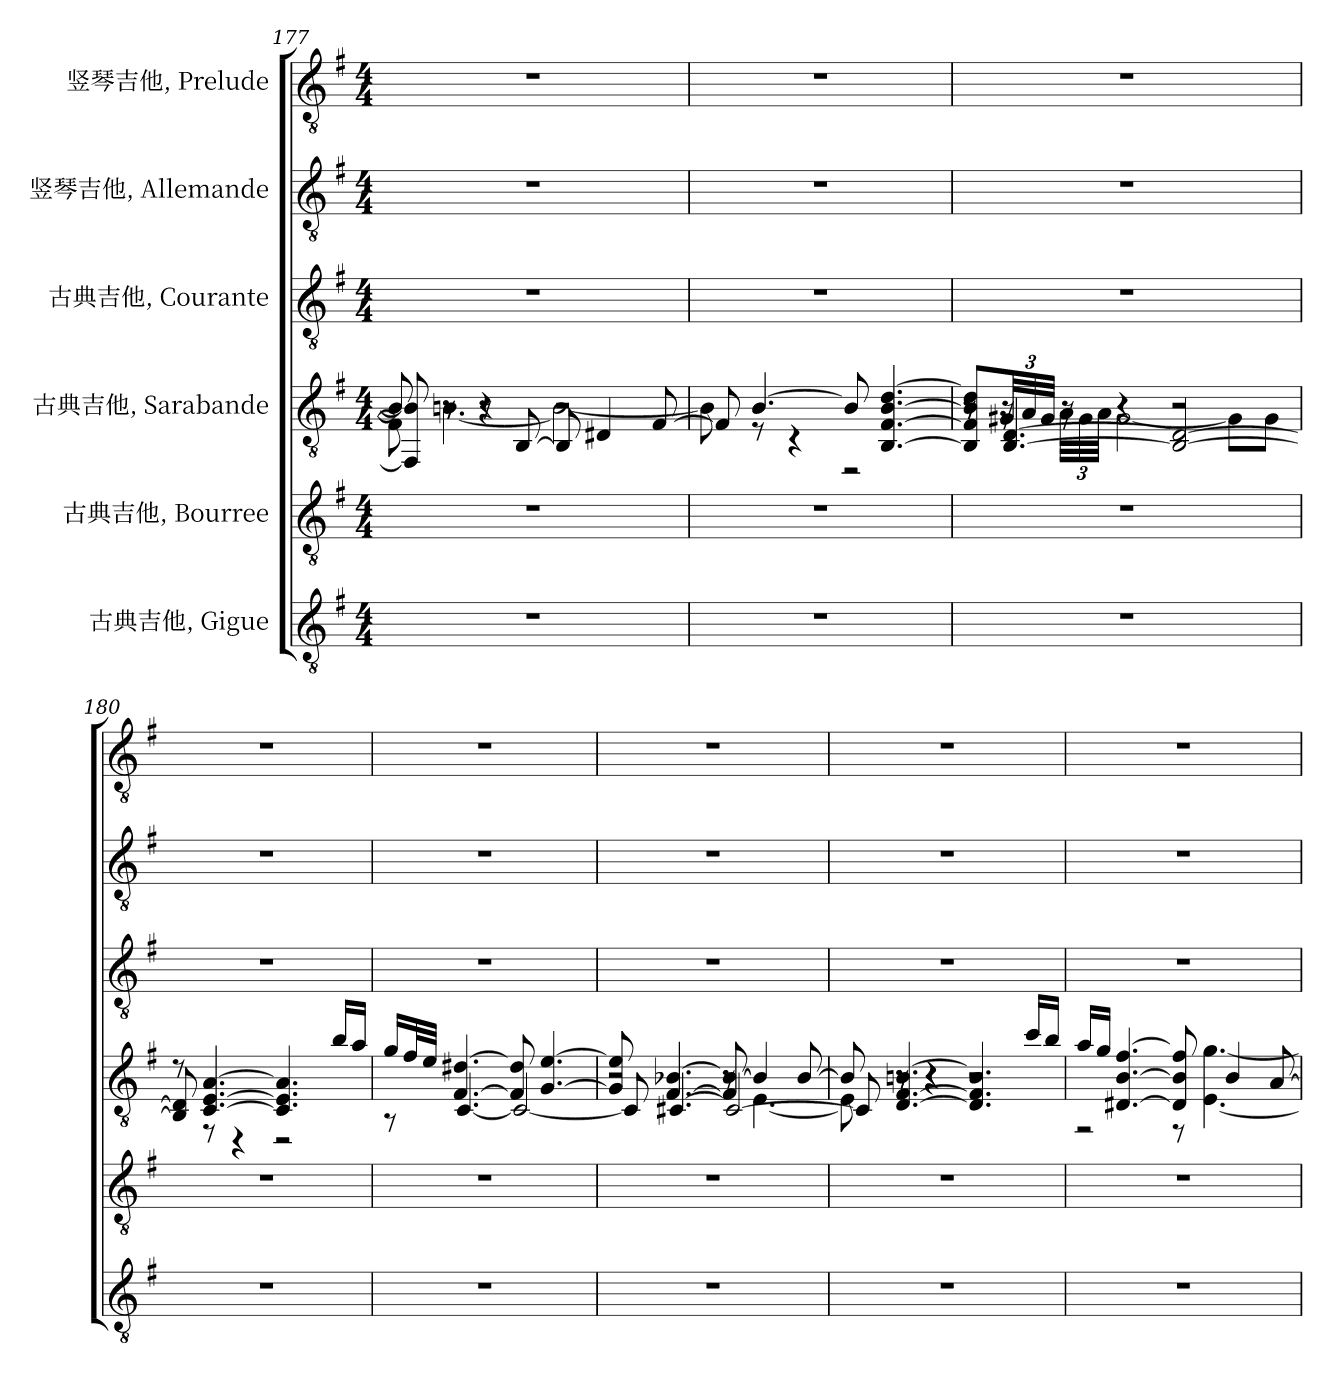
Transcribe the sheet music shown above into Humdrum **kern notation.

**kern	**kern	**kern	**kern	**kern	**kern
*part6	*part5	*part4	*part3	*part2	*part1
*staff6	*staff5	*staff4	*staff3	*staff2	*staff1
*I"古典吉他, Gigue	*I"古典吉他, Bourree	*I"古典吉他, Sarabande	*I"古典吉他, Courante	*I"竖琴吉他, Allemande	*I"竖琴吉他, Prelude
*clefGv2	*clefGv2	*clefGv2	*clefGv2	*clefGv2	*clefGv2
*k[f#]	*k[f#]	*k[f#]	*k[f#]	*k[f#]	*k[f#]
*M4/4	*M4/4	*M4/4	*M4/4	*M4/4	*M4/4
=177	=177	=177	=177	=177	=177
*	*	*^	*	*	*
*	*	*	*^	*	*	*
1r	1r	8B/]	8F#\]	8FF#/] 8B-/]	1r	1r	1r
.	.	8r	[4.Bn\	8r	.	.	.
.	.	8r	.	4r	.	.	.
.	.	[8BB/	.	.	.	.	.
.	.	8BB/]	2B\_	2r	.	.	.
.	.	4D#X/	.	.	.	.	.
.	.	[8F#/	.	.	.	.	.
*	*	*	*v	*v	*	*	*
=178	=178	=178	=178	=178	=178	=178
1r	1r	8F#/]	8B\]	1r	1r	1r
.	.	[4.B/	8r	.	.	.
.	.	.	4r	.	.	.
.	.	8B/]	2r	.	.	.
.	.	[4.BB/ [4.F#/ [4.B/ [4.d/	.	.	.	.
!!LO:LB:g=z
=179	=179	=179	=179	=179	=179	=179
*	*	*	*^	*	*	*
1r	1r	8BB/] 8F#/] 8B/] 8d/]L	8r	8r	1r	1r	1r
*	*	*Xbrackettup	*	*	*	*	*
.	.	48G#X/LL	16r	[4.BB/ [4.D/	.	.	.
.	.	48A/	.	.	.	.	.
.	.	48G#/JJJ	.	.	.	.	.
.	.	16r	48A\LLL	.	.	.	.
.	.	.	48G#\	.	.	.	.
.	.	.	48A\JJJ	.	.	.	.
.	.	4r	[2G#\	.	.	.	.
.	.	2r	.	2BB/_ 2D/_	.	.	.
.	.	.	8G#\L]	.	.	.	.
.	.	.	8G#\J	.	.	.	.
*	*	*	*v	*v	*	*	*
=180	=180	=180	=180	=180	=180	=180
1r	1r	8r	8BB/] 8D/]	1r	1r	1r
.	.	[4.C/ [4.E/ [4.A/	8r	.	.	.
.	.	.	4r	.	.	.
.	.	4.C/] 4.E/] 4.A/]	2r	.	.	.
.	.	16b/LL	.	.	.	.
.	.	16a/JJ	.	.	.	.
=181	=181	=181	=181	=181	=181	=181
1r	1r	16g/LL	8r	1r	1r	1r
.	.	32f#/L	.	.	.	.
.	.	32e/JJJ	.	.	.	.
.	.	[4.F#/ [4.d#X/	[4.C/	.	.	.
.	.	8F#/] 8d#/]	2C/_	.	.	.
.	.	[4.G/ [4.e/	.	.	.	.
!!LO:PB:g=z
=182	=182	=182	=182	=182	=182	=182
*	*	*	*^	*	*	*
1r	1r	8G/] 8e/]	2r	8C/]	1r	1r	1r
.	.	[4.F#/ [4.B-X/	.	[4.C#X/	.	.	.
.	.	8F#/] 8B-/_	8r	2C#/_	.	.	.
.	.	4B-/]	[4.E\	.	.	.	.
.	.	[8B-/	.	.	.	.	.
=183	=183	=183	=183	=183	=183	=183	=183
1r	1r	8B-/]	8E\]	8C#/]	1r	1r	1r
.	.	[4.D/ [4.F#/ [4.Bn/	8r	8r	.	.	.
.	.	.	4r	4r	.	.	.
.	.	4.D/] 4.F#/] 4.B/]	2r	2r	.	.	.
.	.	16cc/LL	.	.	.	.	.
.	.	16b/JJ	.	.	.	.	.
*	*	*	*v	*v	*	*	*
=184	=184	=184	=184	=184	=184	=184
1r	1r	16a/LL	2r	1r	1r	1r
.	.	16g/JJ	.	.	.	.
.	.	[4.D#X/ [4.B/ [4.f#/	.	.	.	.
.	.	8D#/] 8B/] 8f#/]	8r	.	.	.
.	.	4B/	[4.E\ [4.g\	.	.	.
.	.	[8A/	.	.	.	.
*	*	*v	*v	*	*	*
=	=	=	=	=	=
*-	*-	*-	*-	*-	*-
